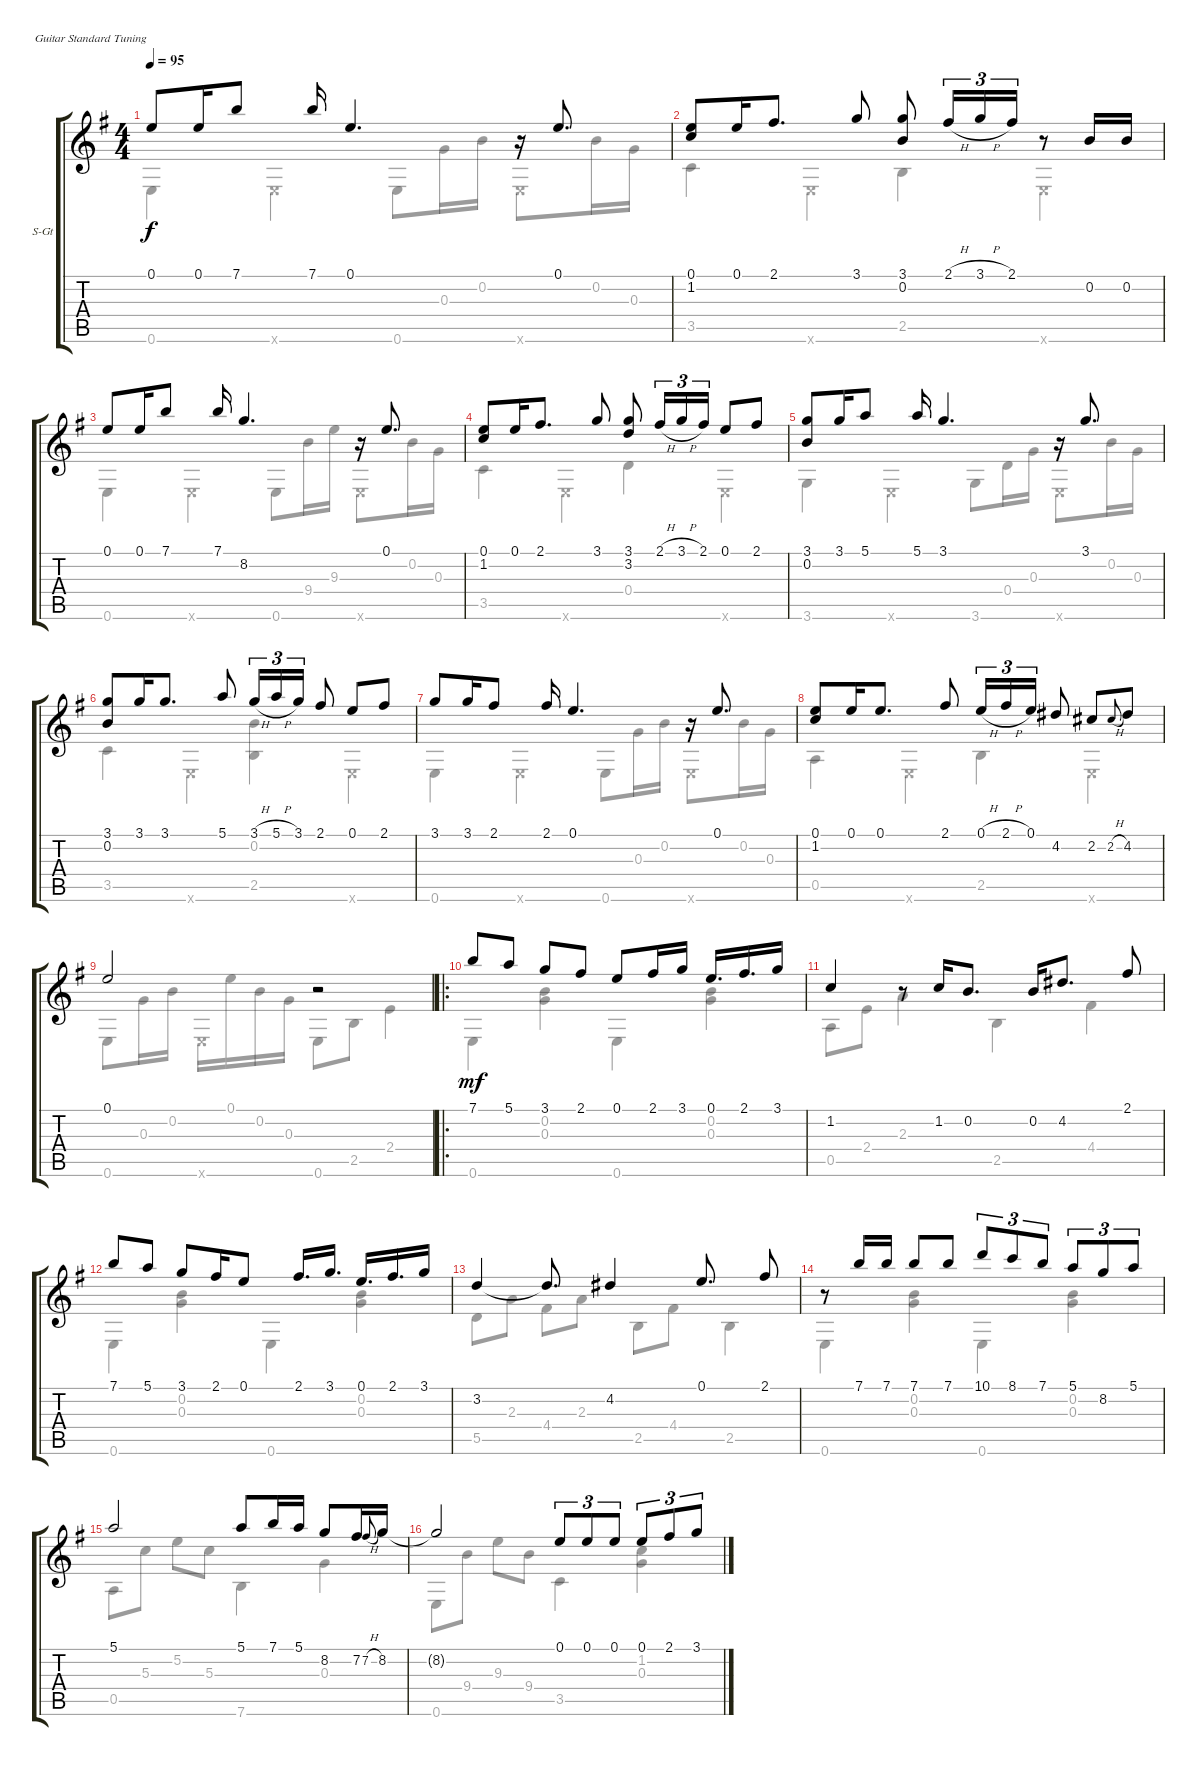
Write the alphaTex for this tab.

\defaultSystemsLayout 4
\bracketExtendMode groupsimilarinstruments
\firstSystemTrackNameOrientation horizontal
\otherSystemsTrackNameOrientation horizontal
\track ("Steel Guitar" "S-Gt") {instrument acousticguitarsteel}
\staff {score tabs}
\tuning (E4 B3 G3 D3 A2 E2)
\voice
\ts (4 4)
\tempo 95
\clef g2
\scale
0.50965
\ks g
0.1.8{dy f instrument acousticguitarsteel} 0.1.16 7.1.8 7.1.16 0.1.4{d} r.16 0.1.8{d} |
\scale
0.490356 (0.1 1.2).8 0.1.16 2.1.8{d} 3.1.8 (3.1 0.2).8 2.1{h}.16{tu (3 2)} 3.1{h}.16{tu (3 2)} 2.1.16{tu (3 2)} r.8 0.2.16 0.2.16 |
\scale
0.481032 0.1.8 0.1.16 7.1.8 7.1.16 8.2.4{d} r.16 0.1.8{d} |
\scale
0.518981 (0.1 1.2).8 0.1.16 2.1.8{d} 3.1.8 (3.1 3.2).8 2.1{h}.16{tu (3 2)} 3.1{h}.16{tu (3 2)} 2.1.16{tu (3 2)} 0.1.8 2.1.8 |
\scale
0.486742 (3.1 0.2).8 3.1.16 5.1.8 5.1.16 3.1.4{d} r.16 3.1.8{d} |
\scale
0.513277 (3.1 0.2).8 3.1.16 3.1.8{d} 5.1.8 3.1{h}.16{tu (3 2)} 5.1{h}.16{tu (3 2)} 3.1.16{tu (3 2)} 2.1.8 0.1.8 2.1.8 |
3.1.8 3.1.16 2.1.8 2.1.16 0.1.4{d} r.16 0.1.8{d} |
(0.1 1.2).8 0.1.16 0.1.8{d} 2.1.8 0.1{h}.16{tu (3 2)} 2.1{h}.16{tu (3 2)} 0.1.16{tu (3 2)} 4.2.8 2.2.8 2.2{h}.8{gr onbeat} 4.2.8 |
\scale
0.508817 0.1.2 r.2 |
\ro
\scale
0.491108 7.1.8{dy mf} 5.1.8 3.1.8 2.1.8 0.1.8 2.1.16 3.1.16 0.1.16{d} 2.1.16{d} 3.1.16 |
\scale
0.617658 1.2.4 r.8 1.2.16 0.2.8{d} 0.2.16 4.2.8{d} 2.1.8 |
\scale
0.382415 7.1.8 5.1.8 3.1.8 2.1.16 0.1.8 2.1.16{d} 3.1.16{d} 0.1.16{d} 2.1.16{d} 3.1.16 |
\scale
0.591187 3.2.4 3.2{t}.8{d} 4.2.4 0.1.8{d} 2.1.8 |
\scale
0.408753 r.8 7.1.16 7.1.16 7.1.8 7.1.8 10.1.8{tu (3 2)} 8.1.8{tu (3 2)} 7.1.8{tu (3 2)} 5.1.8{tu (3 2)} 8.2.8{tu (3 2)} 5.1.8{tu (3 2)} |
\scale
0.643543 5.1.2 5.1.8 7.1.16 5.1.16 8.2.8 7.2.16 7.2{h}.8{gr onbeat} 8.2.16 |
\scale
0.356455 8.2{t}.2 0.1.8{tu (3 2)} 0.1.8{tu (3 2)} 0.1.8{tu (3 2)} 0.1.8{tu (3 2)} 2.1.8{tu (3 2)} 3.1.8{tu (3 2)}
\voice
\clef g2
\ottava regular
\simile none
\scale
0.50965
\ks g
0.6.4{dy f} 0.6{x}.4 0.6.8 0.3.16 0.2.16 0.6{x}.8 0.2.16 0.3.16 |
\scale
0.490356 3.5.4 0.6{x}.4 2.5.4 0.6{x}.4 |
\scale
0.481032 0.6.4 0.6{x}.4 0.6.8 9.4.16 9.3.16 0.6{x}.8 0.2.16 0.3.16 |
\scale
0.518981 3.5.4 0.6{x}.4 0.4.4 0.6{x}.4 |
\scale
0.486742 3.6.4 0.6{x}.4 3.6.8 0.4.16 0.3.16 0.6{x}.8 0.2.16 0.3.16 |
\scale
0.513277 3.5.4 0.6{x}.4 (2.5 0.2).4 0.6{x}.4 |
0.6.4 0.6{x}.4 0.6.8 0.3.16 0.2.16 0.6{x}.8 0.2.16 0.3.16 |
0.5.4 0.6{x}.4 2.5.4 0.6{x}.4 |
\scale
0.508817 0.6.8 0.3.16 0.2.16 0.6{x}.16 0.1.16 0.2.16 0.3.16 0.6.8 2.5.8 2.4.4 |
\scale
0.491108 0.6.4{dy mf} (0.2 0.3).4 0.6.4 (0.3 0.2).4 |
\scale
0.617658 0.5.8 2.4.8 2.3.4 2.5.4 4.4.4 |
\scale
0.382415 0.6.4 (0.2 0.3).4 0.6.4 (0.3 0.2).4 |
\scale
0.591187 5.5.8 2.3.8 4.4.8 2.3.8 2.5.8 4.4.8 2.5.4 |
\scale
0.408753 0.6.4 (0.2 0.3).4 0.6.4 (0.3 0.2).4 |
\scale
0.643543 0.5.8 5.3.8 5.2.8 5.3.8 7.6.4 0.3.4 |
\scale
0.356455 0.6.8 9.4.8 9.3.8 9.4.8 3.5.4 (1.2 0.3).4
